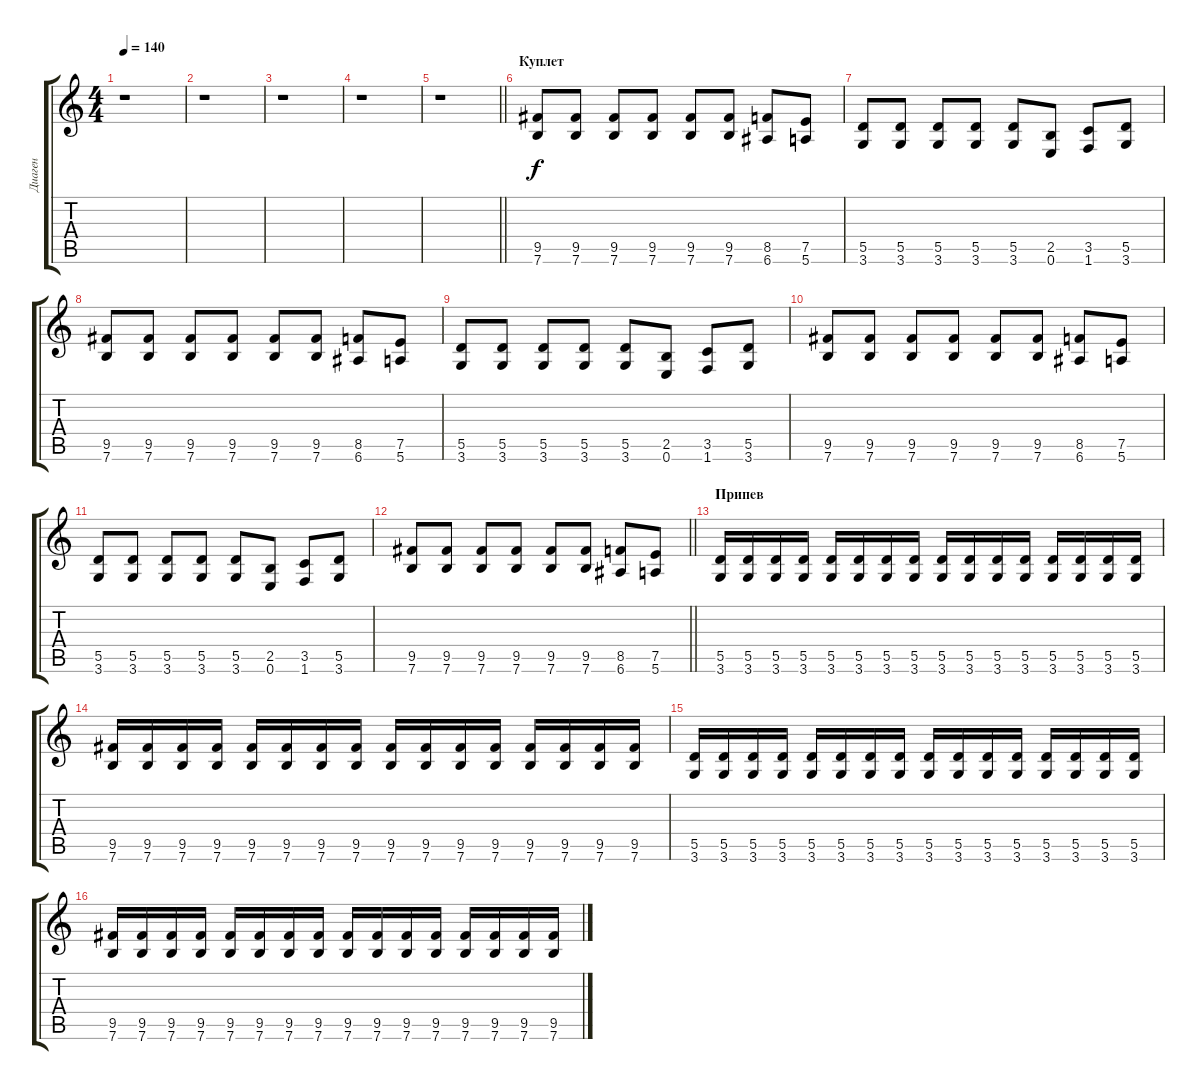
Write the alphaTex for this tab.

\track ("Диаген" "Диаген") {instrument distortionguitar}
\staff {score tabs}
\tuning (E4 B3 G3 D3 A2 E2) {hide}
\ts (4 4)
\tempo 140
\clef g2
\ks c
r.1{dy f instrument distortionguitar} |
r.1 |
r.1 |
r.1 |
\barLineRight lightlight
r.1 |
\section ("" "Куплет")
(9.5 7.6).8 (9.5 7.6).8 (9.5 7.6).8 (9.5 7.6).8 (9.5 7.6).8 (9.5 7.6).8 (8.5 6.6).8 (7.5 5.6).8 |
(5.5 3.6).8 (5.5 3.6).8 (5.5 3.6).8 (5.5 3.6).8 (5.5 3.6).8 (2.5 0.6).8 (3.5 1.6).8 (5.5 3.6).8 |
(9.5 7.6).8 (9.5 7.6).8 (9.5 7.6).8 (9.5 7.6).8 (9.5 7.6).8 (9.5 7.6).8 (8.5 6.6).8 (7.5 5.6).8 |
(5.5 3.6).8 (5.5 3.6).8 (5.5 3.6).8 (5.5 3.6).8 (5.5 3.6).8 (2.5 0.6).8 (3.5 1.6).8 (5.5 3.6).8 |
(9.5 7.6).8 (9.5 7.6).8 (9.5 7.6).8 (9.5 7.6).8 (9.5 7.6).8 (9.5 7.6).8 (8.5 6.6).8 (7.5 5.6).8 |
(5.5 3.6).8 (5.5 3.6).8 (5.5 3.6).8 (5.5 3.6).8 (5.5 3.6).8 (2.5 0.6).8 (3.5 1.6).8 (5.5 3.6).8 |
\barLineRight lightlight
(9.5 7.6).8 (9.5 7.6).8 (9.5 7.6).8 (9.5 7.6).8 (9.5 7.6).8 (9.5 7.6).8 (8.5 6.6).8 (7.5 5.6).8 |
\section ("" "Припев")
(5.5 3.6).16 (5.5 3.6).16 (5.5 3.6).16 (5.5 3.6).16 (5.5 3.6).16 (5.5 3.6).16 (5.5 3.6).16 (5.5 3.6).16 (5.5 3.6).16 (5.5 3.6).16 (5.5 3.6).16 (5.5 3.6).16 (5.5 3.6).16 (5.5 3.6).16 (5.5 3.6).16 (5.5 3.6).16 |
(9.5 7.6).16 (9.5 7.6).16 (9.5 7.6).16 (9.5 7.6).16 (9.5 7.6).16 (9.5 7.6).16 (9.5 7.6).16 (9.5 7.6).16 (9.5 7.6).16 (9.5 7.6).16 (9.5 7.6).16 (9.5 7.6).16 (9.5 7.6).16 (9.5 7.6).16 (9.5 7.6).16 (9.5 7.6).16 |
(5.5 3.6).16 (5.5 3.6).16 (5.5 3.6).16 (5.5 3.6).16 (5.5 3.6).16 (5.5 3.6).16 (5.5 3.6).16 (5.5 3.6).16 (5.5 3.6).16 (5.5 3.6).16 (5.5 3.6).16 (5.5 3.6).16 (5.5 3.6).16 (5.5 3.6).16 (5.5 3.6).16 (5.5 3.6).16 |
(9.5 7.6).16 (9.5 7.6).16 (9.5 7.6).16 (9.5 7.6).16 (9.5 7.6).16 (9.5 7.6).16 (9.5 7.6).16 (9.5 7.6).16 (9.5 7.6).16 (9.5 7.6).16 (9.5 7.6).16 (9.5 7.6).16 (9.5 7.6).16 (9.5 7.6).16 (9.5 7.6).16 (9.5 7.6).16
